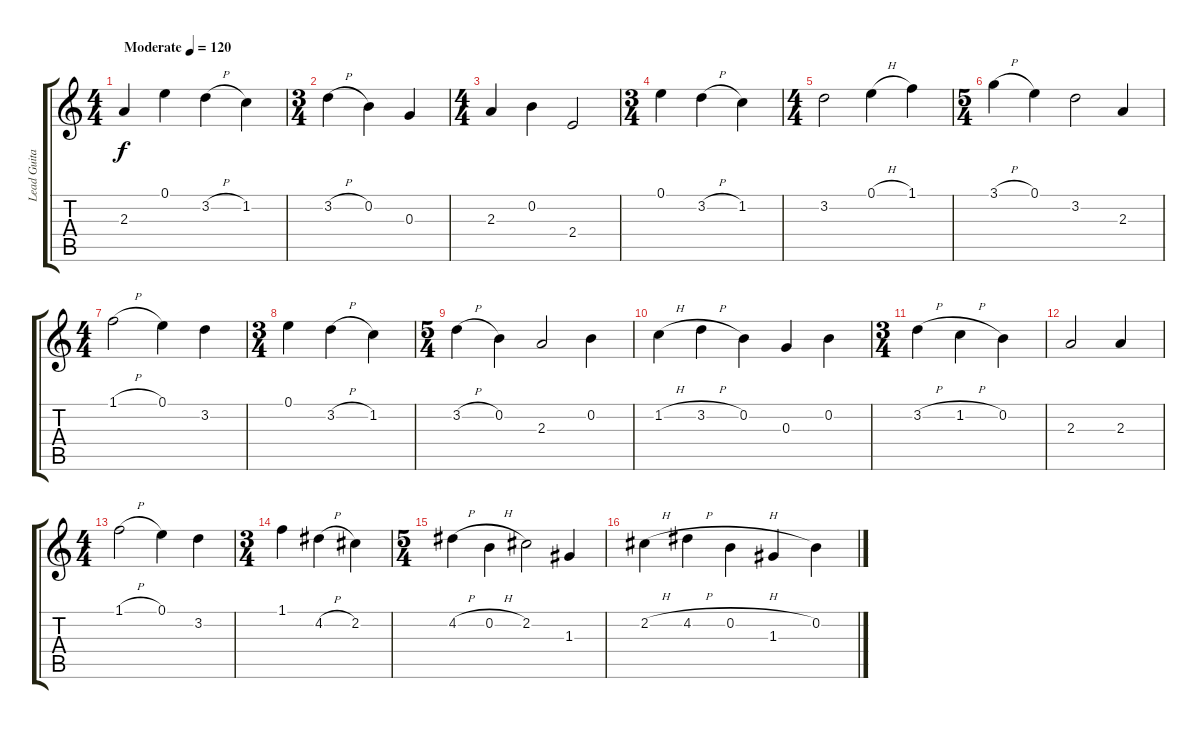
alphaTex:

\track ("Lead Guitar" "Lead Guita") {instrument acousticguitarnylon}
\staff {score tabs}
\tuning (E4 B3 G3 D3 A2 E2) {hide}
\ts (4 4)
\tempo (120 "Moderate")
\clef g2
\ks c
2.3.4{dy f instrument acousticguitarnylon} 0.1.4 3.2{h}.4 1.2.4 |
\ts (3 4)
3.2{h}.4 0.2.4 0.3.4 |
\ts (4 4)
2.3.4 0.2.4 2.4.2 |
\ts (3 4)
0.1.4 3.2{h}.4 1.2.4 |
\ts (4 4)
3.2.2 0.1{h}.4 1.1.4 |
\ts (5 4)
3.1{h}.4 0.1.4 3.2.2 2.3.4 |
\ts (4 4)
1.1{h}.2 0.1.4 3.2.4 |
\ts (3 4)
0.1.4 3.2{h}.4 1.2.4 |
\ts (5 4)
3.2{h}.4 0.2.4 2.3.2 0.2.4 |
1.2{h}.4 3.2{h}.4 0.2.4 0.3.4 0.2.4 |
\ts (3 4)
3.2{h}.4 1.2{h}.4 0.2.4 |
2.3.2 2.3.4 |
\ts (4 4)
1.1{h}.2 0.1.4 3.2.4 |
\ts (3 4)
1.1.4 4.2{h}.4 2.2.4 |
\ts (5 4)
4.2{h}.4 0.2{h}.4 2.2.2 1.3.4 |
2.2{h}.4 4.2{h}.4 0.2{h}.4 1.3.4 0.2.4
